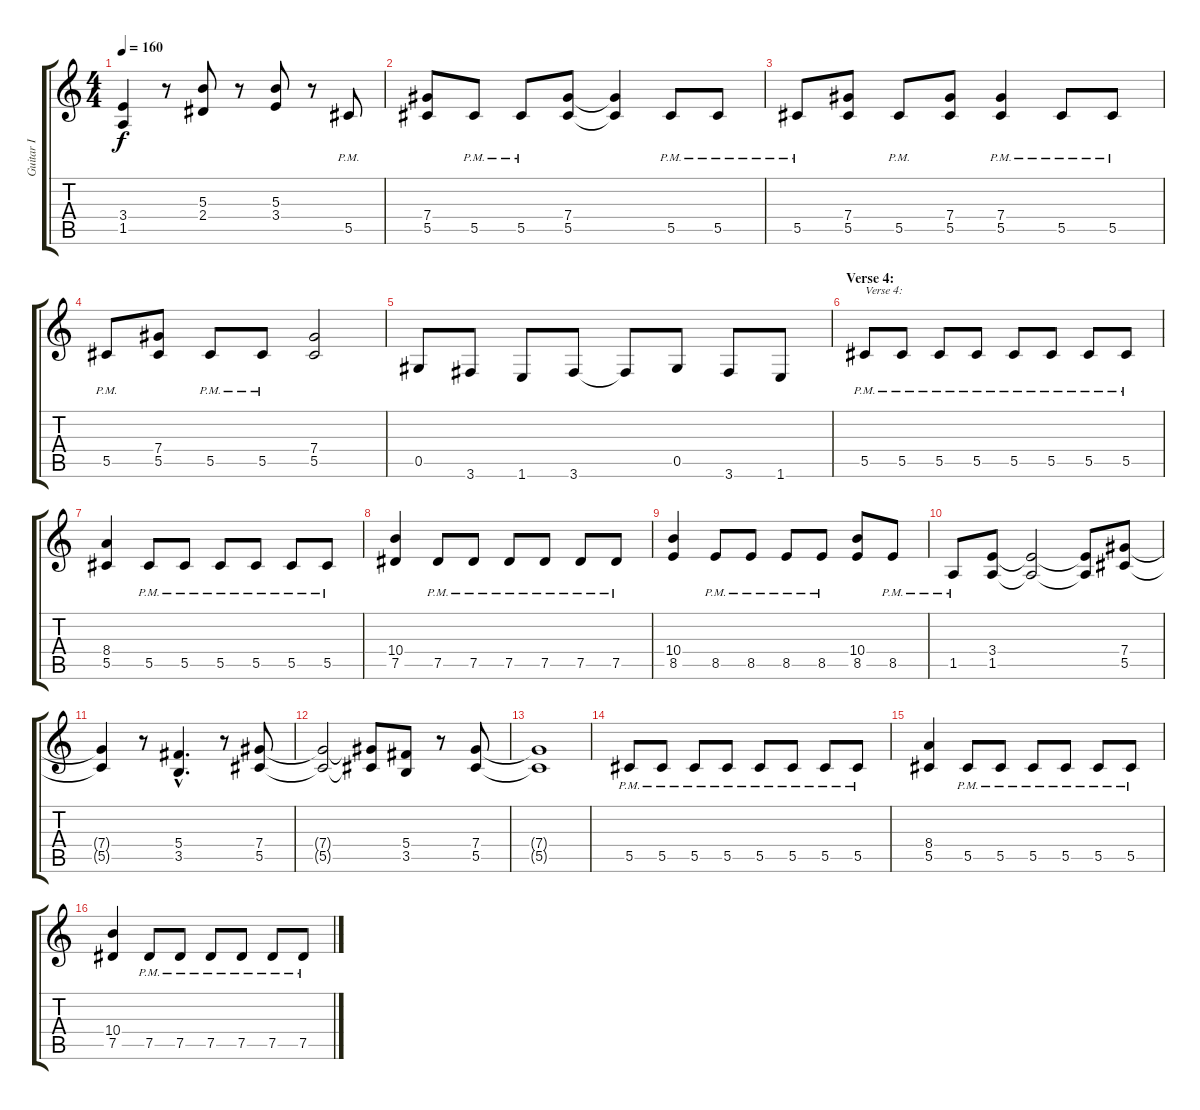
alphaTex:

\track ("Guitar I" "Guitar I") {instrument distortionguitar}
\staff {score tabs}
\tuning (Eb4 Bb3 Gb3 Db3 Ab2 Eb2) {hide}
\ts (4 4)
\tempo 160
\clef g2
\ks c
(3.4{t} 1.5{t}).4{dy f} r.8 (5.3 2.4).8 r.8 (5.3 3.4).8 r.8 5.5{pm}.8 |
(7.4 5.5).8 5.5{pm}.8 5.5{pm}.8 (7.4 5.5).8 (7.4{t} 5.5{t}).4 5.5{pm}.8 5.5{pm}.8 |
5.5{pm}.8 (7.4 5.5).8 5.5{pm}.8 (7.4 5.5).8 (7.4{pm} 5.5).4 5.5{pm}.8 5.5{pm}.8 |
5.5{pm}.8 (7.4 5.5).8 5.5{pm}.8 5.5{pm}.8 (7.4 5.5).2 |
0.5.8 3.6.8 1.6.8 3.6.8 3.6{t}.8 0.5.8 3.6.8 1.6.8 |
\section ("" "Verse 4:")
5.5{pm}.8{txt "Verse 4:"} 5.5{pm}.8 5.5{pm}.8 5.5{pm}.8 5.5{pm}.8 5.5{pm}.8 5.5{pm}.8 5.5{pm}.8 |
(8.4 5.5).4 5.5{pm}.8 5.5{pm}.8 5.5{pm}.8 5.5{pm}.8 5.5{pm}.8 5.5{pm}.8 |
(10.4 7.5).4 7.5{pm}.8 7.5{pm}.8 7.5{pm}.8 7.5{pm}.8 7.5{pm}.8 7.5{pm}.8 |
(10.4 8.5).4 8.5{pm}.8 8.5{pm}.8 8.5{pm}.8 8.5{pm}.8 (10.4 8.5).8 8.5{pm}.8 |
1.5{pm}.8 (3.4 1.5).8 (3.4{t} 1.5{t}).2 (3.4{t} 1.5{t}).8 (7.4 5.5).8 |
(7.4{t} 5.5{t}).4 r.8 (5.4{hac} 3.5{hac}).4{d} r.8 (7.4 5.5).8 |
(7.4{t} 5.5{t}).2 (7.4{t} 5.5{t}).8 (5.4 3.5).8 r.8 (7.4 5.5).8 |
(7.4{t} 5.5{t}).1 |
5.5{pm}.8 5.5{pm}.8 5.5{pm}.8 5.5{pm}.8 5.5{pm}.8 5.5{pm}.8 5.5{pm}.8 5.5{pm}.8 |
(8.4 5.5).4 5.5{pm}.8 5.5{pm}.8 5.5{pm}.8 5.5{pm}.8 5.5{pm}.8 5.5{pm}.8 |
(10.4 7.5).4 7.5{pm}.8 7.5{pm}.8 7.5{pm}.8 7.5{pm}.8 7.5{pm}.8 7.5{pm}.8
